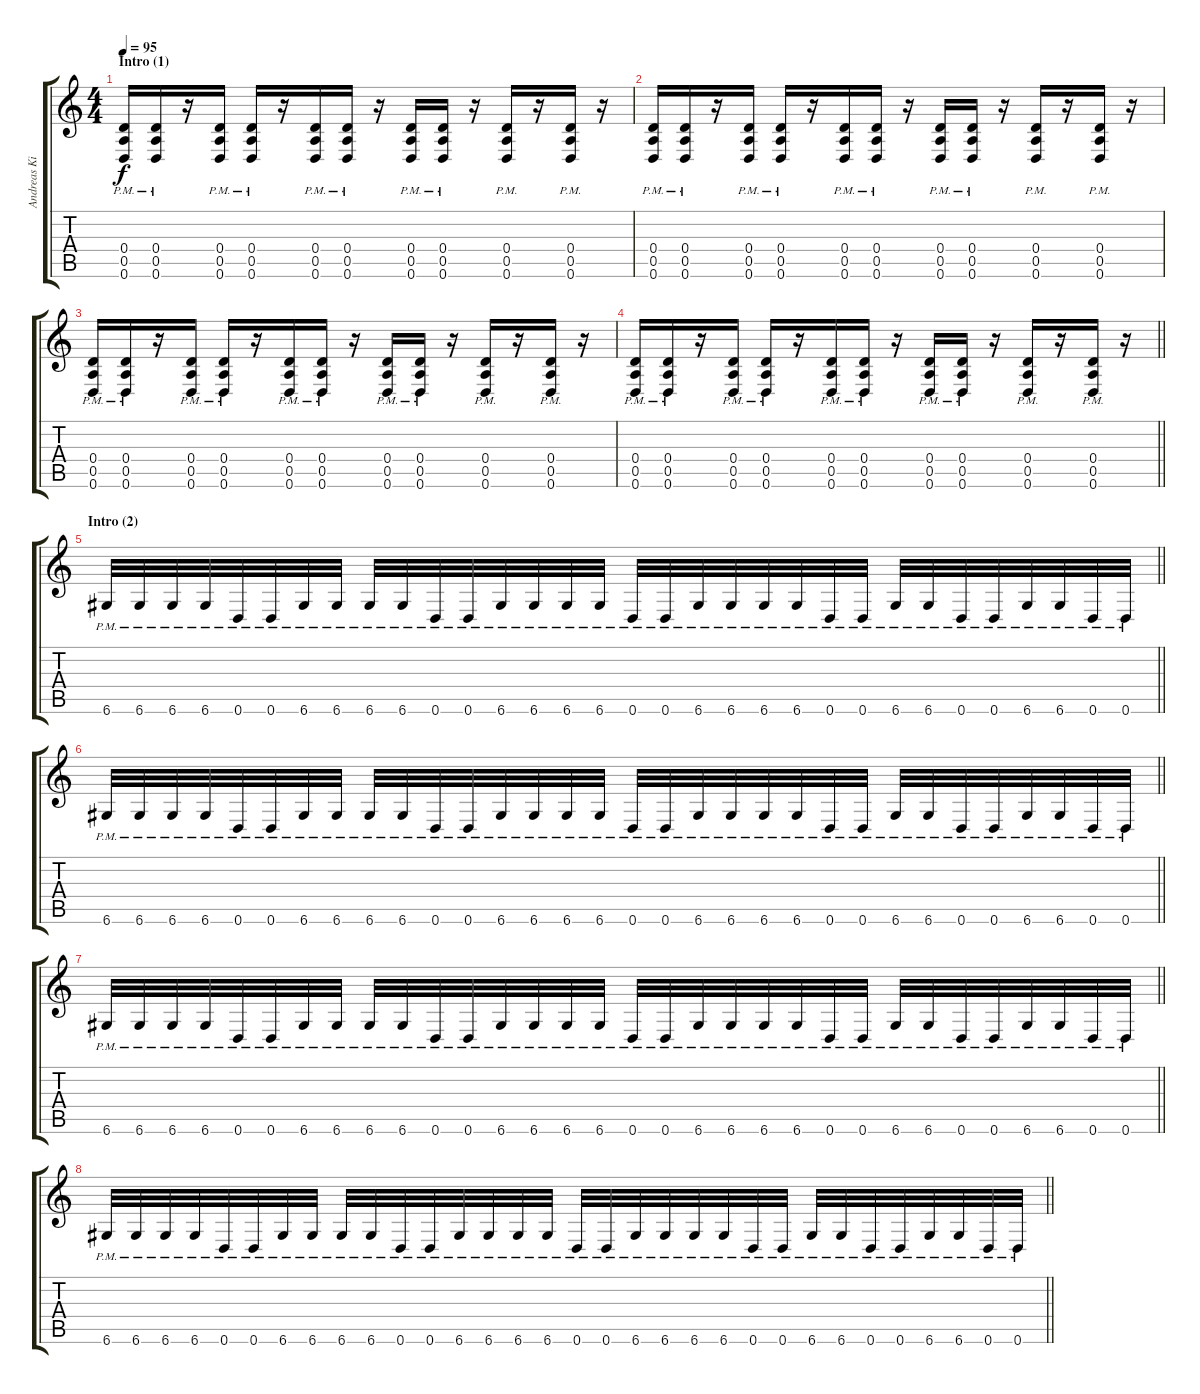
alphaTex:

\track ("Andreas Kisser 1" "Andreas Ki") {instrument distortionguitar}
\staff {score tabs}
\tuning (E4 B3 G3 D3 A2 D2) {hide}
\ts (4 4)
\section ("" "Intro (1)")
\tempo 95
\clef g2
\ks c
(0.4{pm} 0.5{pm} 0.6{pm}).16{dy f instrument distortionguitar} (0.4{pm} 0.5{pm} 0.6{pm}).16 r.16 (0.4{pm} 0.5{pm} 0.6{pm}).16 (0.4{pm} 0.5{pm} 0.6{pm}).16 r.16 (0.4{pm} 0.5{pm} 0.6{pm}).16 (0.4{pm} 0.5{pm} 0.6{pm}).16 r.16 (0.4{pm} 0.5{pm} 0.6{pm}).16 (0.4{pm} 0.5{pm} 0.6{pm}).16 r.16 (0.4{pm} 0.5{pm} 0.6{pm}).16 r.16 (0.4{pm} 0.5{pm} 0.6{pm}).16 r.16 |
(0.4{pm} 0.5{pm} 0.6{pm}).16 (0.4{pm} 0.5{pm} 0.6{pm}).16 r.16 (0.4{pm} 0.5{pm} 0.6{pm}).16 (0.4{pm} 0.5{pm} 0.6{pm}).16 r.16 (0.4{pm} 0.5{pm} 0.6{pm}).16 (0.4{pm} 0.5{pm} 0.6{pm}).16 r.16 (0.4{pm} 0.5{pm} 0.6{pm}).16 (0.4{pm} 0.5{pm} 0.6{pm}).16 r.16 (0.4{pm} 0.5{pm} 0.6{pm}).16 r.16 (0.4{pm} 0.5{pm} 0.6{pm}).16 r.16 |
(0.4{pm} 0.5{pm} 0.6{pm}).16 (0.4{pm} 0.5{pm} 0.6{pm}).16 r.16 (0.4{pm} 0.5{pm} 0.6{pm}).16 (0.4{pm} 0.5{pm} 0.6{pm}).16 r.16 (0.4{pm} 0.5{pm} 0.6{pm}).16 (0.4{pm} 0.5{pm} 0.6{pm}).16 r.16 (0.4{pm} 0.5{pm} 0.6{pm}).16 (0.4{pm} 0.5{pm} 0.6{pm}).16 r.16 (0.4{pm} 0.5{pm} 0.6{pm}).16 r.16 (0.4{pm} 0.5{pm} 0.6{pm}).16 r.16 |
\barLineRight lightlight
(0.4{pm} 0.5{pm} 0.6{pm}).16 (0.4{pm} 0.5{pm} 0.6{pm}).16 r.16 (0.4{pm} 0.5{pm} 0.6{pm}).16 (0.4{pm} 0.5{pm} 0.6{pm}).16 r.16 (0.4{pm} 0.5{pm} 0.6{pm}).16 (0.4{pm} 0.5{pm} 0.6{pm}).16 r.16 (0.4{pm} 0.5{pm} 0.6{pm}).16 (0.4{pm} 0.5{pm} 0.6{pm}).16 r.16 (0.4{pm} 0.5{pm} 0.6{pm}).16 r.16 (0.4{pm} 0.5{pm} 0.6{pm}).16 r.16 |
\section ("" "Intro (2)")
\barLineRight lightlight
6.6{pm}.32 6.6{pm}.32 6.6{pm}.32 6.6{pm}.32 0.6{pm}.32 0.6{pm}.32 6.6{pm}.32 6.6{pm}.32 6.6{pm}.32 6.6{pm}.32 0.6{pm}.32 0.6{pm}.32 6.6{pm}.32 6.6{pm}.32 6.6{pm}.32 6.6{pm}.32 0.6{pm}.32 0.6{pm}.32 6.6{pm}.32 6.6{pm}.32 6.6{pm}.32 6.6{pm}.32 0.6{pm}.32 0.6{pm}.32 6.6{pm}.32 6.6{pm}.32 0.6{pm}.32 0.6{pm}.32 6.6{pm}.32 6.6{pm}.32 0.6{pm}.32 0.6{pm}.32 |
\barLineRight lightlight
6.6{pm}.32 6.6{pm}.32 6.6{pm}.32 6.6{pm}.32 0.6{pm}.32 0.6{pm}.32 6.6{pm}.32 6.6{pm}.32 6.6{pm}.32 6.6{pm}.32 0.6{pm}.32 0.6{pm}.32 6.6{pm}.32 6.6{pm}.32 6.6{pm}.32 6.6{pm}.32 0.6{pm}.32 0.6{pm}.32 6.6{pm}.32 6.6{pm}.32 6.6{pm}.32 6.6{pm}.32 0.6{pm}.32 0.6{pm}.32 6.6{pm}.32 6.6{pm}.32 0.6{pm}.32 0.6{pm}.32 6.6{pm}.32 6.6{pm}.32 0.6{pm}.32 0.6{pm}.32 |
\barLineRight lightlight
6.6{pm}.32 6.6{pm}.32 6.6{pm}.32 6.6{pm}.32 0.6{pm}.32 0.6{pm}.32 6.6{pm}.32 6.6{pm}.32 6.6{pm}.32 6.6{pm}.32 0.6{pm}.32 0.6{pm}.32 6.6{pm}.32 6.6{pm}.32 6.6{pm}.32 6.6{pm}.32 0.6{pm}.32 0.6{pm}.32 6.6{pm}.32 6.6{pm}.32 6.6{pm}.32 6.6{pm}.32 0.6{pm}.32 0.6{pm}.32 6.6{pm}.32 6.6{pm}.32 0.6{pm}.32 0.6{pm}.32 6.6{pm}.32 6.6{pm}.32 0.6{pm}.32 0.6{pm}.32 |
\barLineRight lightlight
6.6{pm}.32 6.6{pm}.32 6.6{pm}.32 6.6{pm}.32 0.6{pm}.32 0.6{pm}.32 6.6{pm}.32 6.6{pm}.32 6.6{pm}.32 6.6{pm}.32 0.6{pm}.32 0.6{pm}.32 6.6{pm}.32 6.6{pm}.32 6.6{pm}.32 6.6{pm}.32 0.6{pm}.32 0.6{pm}.32 6.6{pm}.32 6.6{pm}.32 6.6{pm}.32 6.6{pm}.32 0.6{pm}.32 0.6{pm}.32 6.6{pm}.32 6.6{pm}.32 0.6{pm}.32 0.6{pm}.32 6.6{pm}.32 6.6{pm}.32 0.6{pm}.32 0.6{pm}.32
